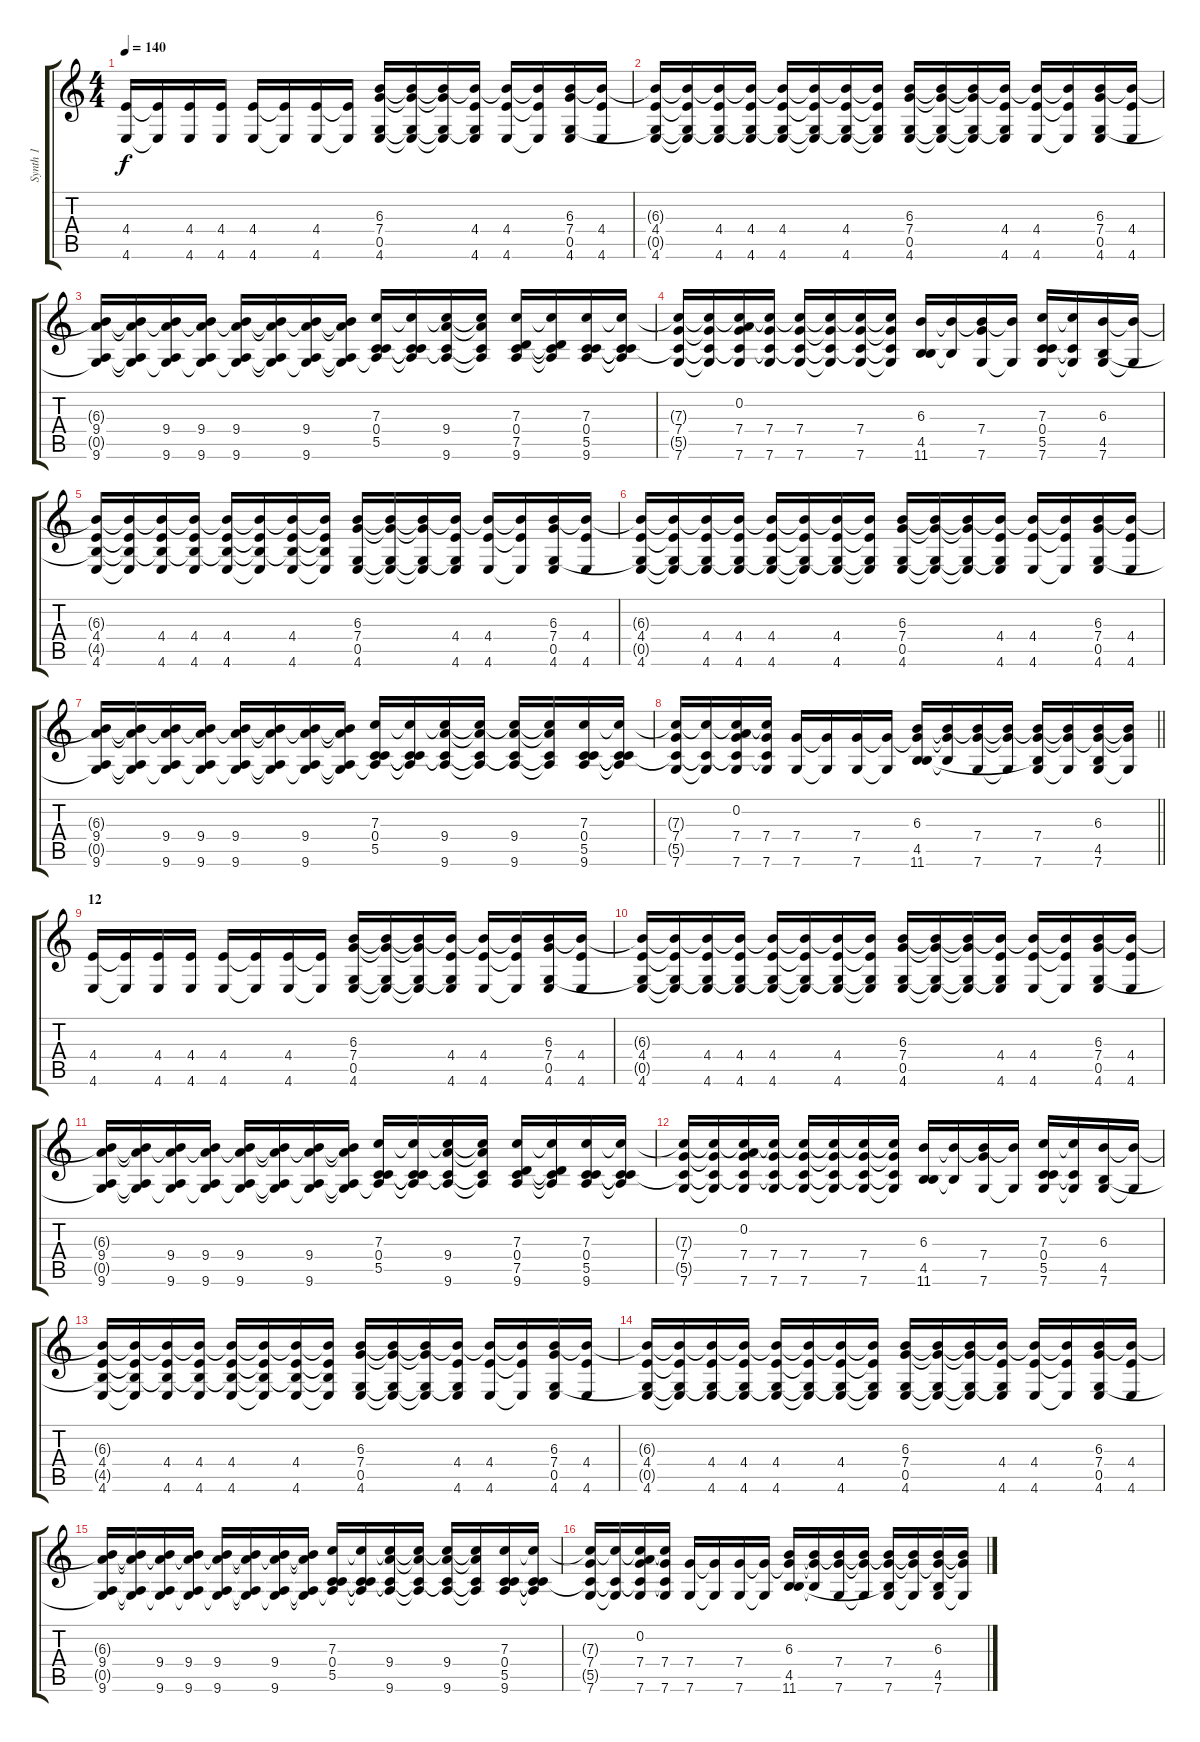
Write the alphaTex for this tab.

\track ("Synth 1" "Synth 1") {instrument brightacousticpiano}
\staff {score tabs}
\tuning (D5 A4 F4 C4 G3 C3) {hide}
\ts (4 4)
\tempo 140
\clef g2
\ks c
(4.4 4.6).16{dy f volume 10} (4.4{t} 4.6{t}).16 (4.4 4.6).16 (4.4 4.6).16 (4.4 4.6).16 (4.4{t} 4.6{t}).16 (4.4 4.6).16 (4.4{t} 4.6{t}).16 (6.3 7.4 0.5 4.6).16 (6.3{t} 7.4{t} 0.5{t} 4.6{t}).16 (6.3{t} 7.4{t} 0.5{t} 4.6{t}).16 (6.3{t} 4.4 0.5{t} 4.6).16 (6.3{t} 4.4 4.6).16 (6.3{t} 4.4{t} 4.6{t}).16 (6.3 7.4 0.5 4.6).16 (6.3{t} 4.4 4.6).16 |
(6.3{t} 4.4 0.5{t} 4.6).16 (6.3{t} 4.4{t} 0.5{t} 4.6{t}).16 (6.3{t} 4.4 0.5{t} 4.6).16 (6.3{t} 4.4 0.5{t} 4.6).16 (6.3{t} 4.4 0.5{t} 4.6).16 (6.3{t} 4.4{t} 0.5{t} 4.6{t}).16 (6.3{t} 4.4 0.5{t} 4.6).16 (6.3{t} 4.4{t} 0.5{t} 4.6{t}).16 (6.3 7.4 0.5 4.6).16 (6.3{t} 7.4{t} 0.5{t} 4.6{t}).16 (6.3{t} 7.4{t} 0.5{t} 4.6{t}).16 (6.3{t} 4.4 0.5{t} 4.6).16 (6.3{t} 4.4 4.6).16 (6.3{t} 4.4{t} 4.6{t}).16 (6.3 7.4 0.5 4.6).16 (6.3{t} 4.4 4.6).16 |
(6.3{t} 9.4 0.5{t} 9.6).16 (6.3{t} 9.4{t} 0.5{t} 9.6{t}).16 (6.3{t} 9.4 0.5{t} 9.6).16 (6.3{t} 9.4 0.5{t} 9.6).16 (6.3{t} 9.4 0.5{t} 9.6).16 (6.3{t} 9.4{t} 0.5{t} 9.6{t}).16 (6.3{t} 9.4 0.5{t} 9.6).16 (6.3{t} 9.4{t} 0.5{t} 9.6{t}).16 (7.3 0.4 5.5 9.6{t}).16 (7.3{t} 0.4{t} 5.5{t} 9.6{t}).16 (7.3{t} 9.4 5.5{t} 9.6).16 (7.3{t} 9.4{t} 5.5{t} 9.6{t}).16 (7.3 0.4 7.5 9.6).16 (7.3{t} 0.4{t} 7.5{t} 9.6{t}).16 (7.3 0.4 5.5 9.6).16 (7.3{t} 0.4{t} 5.5{t} 9.6{t}).16 |
(7.3{t} 7.4 5.5{t} 7.6).16 (7.3{t} 7.4{t} 5.5{t} 7.6{t}).16 (0.2 7.3{t} 7.4 5.5{t} 7.6).16 (7.3{t} 7.4 5.5{t} 7.6).16 (7.3{t} 7.4 5.5{t} 7.6).16 (7.3{t} 7.4{t} 5.5{t} 7.6{t}).16 (7.3{t} 7.4 5.5{t} 7.6).16 (7.3{t} 7.4{t} 5.5{t} 7.6{t}).16 (6.3 4.5 11.6).16 (6.3{t} 11.6{t}).16 (6.3{t} 7.4 7.6).16 (6.3{t} 7.6{t}).16 (7.3 0.4 5.5 7.6).16 (7.3{t} 0.4{t} 7.6{t}).16 (6.3 4.5 7.6).16 (6.3{t} 7.6{t}).16 |
(6.3{t} 4.4 4.5{t} 4.6).16 (6.3{t} 4.4{t} 4.5{t} 4.6{t}).16 (6.3{t} 4.4 4.5{t} 4.6).16 (6.3{t} 4.4 4.5{t} 4.6).16 (6.3{t} 4.4 4.5{t} 4.6).16 (6.3{t} 4.4{t} 4.5{t} 4.6{t}).16 (6.3{t} 4.4 4.5{t} 4.6).16 (6.3{t} 4.4{t} 4.5{t} 4.6{t}).16 (6.3 7.4 0.5 4.6).16 (6.3{t} 7.4{t} 0.5{t} 4.6{t}).16 (6.3{t} 7.4{t} 0.5{t} 4.6{t}).16 (6.3{t} 4.4 0.5{t} 4.6).16 (6.3{t} 4.4 4.6).16 (6.3{t} 4.4{t} 4.6{t}).16 (6.3 7.4 0.5 4.6).16 (6.3{t} 4.4 4.6).16 |
(6.3{t} 4.4 0.5{t} 4.6).16 (6.3{t} 4.4{t} 0.5{t} 4.6{t}).16 (6.3{t} 4.4 0.5{t} 4.6).16 (6.3{t} 4.4 0.5{t} 4.6).16 (6.3{t} 4.4 0.5{t} 4.6).16 (6.3{t} 4.4{t} 0.5{t} 4.6{t}).16 (6.3{t} 4.4 0.5{t} 4.6).16 (6.3{t} 4.4{t} 0.5{t} 4.6{t}).16 (6.3 7.4 0.5 4.6).16 (6.3{t} 7.4{t} 0.5{t} 4.6{t}).16 (6.3{t} 7.4{t} 0.5{t} 4.6{t}).16 (6.3{t} 4.4 0.5{t} 4.6).16 (6.3{t} 4.4 4.6).16 (6.3{t} 4.4{t} 4.6{t}).16 (6.3 7.4 0.5 4.6).16 (6.3{t} 4.4 4.6).16 |
(6.3{t} 9.4 0.5{t} 9.6).16 (6.3{t} 9.4{t} 0.5{t} 9.6{t}).16 (6.3{t} 9.4 0.5{t} 9.6).16 (6.3{t} 9.4 0.5{t} 9.6).16 (6.3{t} 9.4 0.5{t} 9.6).16 (6.3{t} 9.4{t} 0.5{t} 9.6{t}).16 (6.3{t} 9.4 0.5{t} 9.6).16 (6.3{t} 9.4{t} 0.5{t} 9.6{t}).16 (7.3 0.4 5.5 9.6{t}).16 (7.3{t} 0.4{t} 5.5{t} 9.6{t}).16 (7.3{t} 9.4 5.5{t} 9.6).16 (7.3{t} 9.4{t} 5.5{t} 9.6{t}).16 (7.3{t} 9.4 5.5{t} 9.6).16 (7.3{t} 9.4{t} 5.5{t} 9.6{t}).16 (7.3 0.4 5.5 9.6).16 (7.3{t} 0.4{t} 5.5{t} 9.6{t}).16 |
\barLineRight lightlight
(7.3{t} 7.4 5.5{t} 7.6).16 (7.3{t} 5.5{t} 7.6{t}).16 (0.2 7.3{t} 7.4 5.5{t} 7.6).16 (7.3{t} 7.4 5.5{t} 7.6).16 (7.4 7.6).16 (7.4{t} 7.6{t}).16 (7.4 7.6).16 (7.4{t} 7.6{t}).16 (6.3 7.4{t} 4.5 11.6).16 (6.3{t} 7.4{t} 11.6{t}).16 (6.3{t} 7.4 7.6).16 (6.3{t} 7.4{t} 7.6{t}).16 (6.3{t} 7.4 4.5{t} 7.6).16 (6.3{t} 7.4{t} 7.6{t}).16 (6.3 7.4{t} 4.5 7.6).16 (6.3{t} 7.4{t} 7.6{t}).16 |
\section ("" "12")
(4.4 4.6).16{volume 8} (4.4{t} 4.6{t}).16 (4.4 4.6).16 (4.4 4.6).16 (4.4 4.6).16 (4.4{t} 4.6{t}).16 (4.4 4.6).16 (4.4{t} 4.6{t}).16 (6.3 7.4 0.5 4.6).16 (6.3{t} 7.4{t} 0.5{t} 4.6{t}).16 (6.3{t} 7.4{t} 0.5{t} 4.6{t}).16 (6.3{t} 4.4 0.5{t} 4.6).16 (6.3{t} 4.4 4.6).16 (6.3{t} 4.4{t} 4.6{t}).16 (6.3 7.4 0.5 4.6).16 (6.3{t} 4.4 4.6).16 |
(6.3{t} 4.4 0.5{t} 4.6).16 (6.3{t} 4.4{t} 0.5{t} 4.6{t}).16 (6.3{t} 4.4 0.5{t} 4.6).16 (6.3{t} 4.4 0.5{t} 4.6).16 (6.3{t} 4.4 0.5{t} 4.6).16 (6.3{t} 4.4{t} 0.5{t} 4.6{t}).16 (6.3{t} 4.4 0.5{t} 4.6).16 (6.3{t} 4.4{t} 0.5{t} 4.6{t}).16 (6.3 7.4 0.5 4.6).16 (6.3{t} 7.4{t} 0.5{t} 4.6{t}).16 (6.3{t} 7.4{t} 0.5{t} 4.6{t}).16 (6.3{t} 4.4 0.5{t} 4.6).16 (6.3{t} 4.4 4.6).16 (6.3{t} 4.4{t} 4.6{t}).16 (6.3 7.4 0.5 4.6).16 (6.3{t} 4.4 4.6).16 |
(6.3{t} 9.4 0.5{t} 9.6).16 (6.3{t} 9.4{t} 0.5{t} 9.6{t}).16 (6.3{t} 9.4 0.5{t} 9.6).16 (6.3{t} 9.4 0.5{t} 9.6).16 (6.3{t} 9.4 0.5{t} 9.6).16 (6.3{t} 9.4{t} 0.5{t} 9.6{t}).16 (6.3{t} 9.4 0.5{t} 9.6).16 (6.3{t} 9.4{t} 0.5{t} 9.6{t}).16 (7.3 0.4 5.5 9.6{t}).16 (7.3{t} 0.4{t} 5.5{t} 9.6{t}).16 (7.3{t} 9.4 5.5{t} 9.6).16 (7.3{t} 9.4{t} 5.5{t} 9.6{t}).16 (7.3 0.4 7.5 9.6).16 (7.3{t} 0.4{t} 7.5{t} 9.6{t}).16 (7.3 0.4 5.5 9.6).16 (7.3{t} 0.4{t} 5.5{t} 9.6{t}).16 |
(7.3{t} 7.4 5.5{t} 7.6).16 (7.3{t} 7.4{t} 5.5{t} 7.6{t}).16 (0.2 7.3{t} 7.4 5.5{t} 7.6).16 (7.3{t} 7.4 5.5{t} 7.6).16 (7.3{t} 7.4 5.5{t} 7.6).16 (7.3{t} 7.4{t} 5.5{t} 7.6{t}).16 (7.3{t} 7.4 5.5{t} 7.6).16 (7.3{t} 7.4{t} 5.5{t} 7.6{t}).16 (6.3 4.5 11.6).16 (6.3{t} 11.6{t}).16 (6.3{t} 7.4 7.6).16 (6.3{t} 7.6{t}).16 (7.3 0.4 5.5 7.6).16 (7.3{t} 0.4{t} 7.6{t}).16 (6.3 4.5 7.6).16 (6.3{t} 7.6{t}).16 |
(6.3{t} 4.4 4.5{t} 4.6).16 (6.3{t} 4.4{t} 4.5{t} 4.6{t}).16 (6.3{t} 4.4 4.5{t} 4.6).16 (6.3{t} 4.4 4.5{t} 4.6).16 (6.3{t} 4.4 4.5{t} 4.6).16 (6.3{t} 4.4{t} 4.5{t} 4.6{t}).16 (6.3{t} 4.4 4.5{t} 4.6).16 (6.3{t} 4.4{t} 4.5{t} 4.6{t}).16 (6.3 7.4 0.5 4.6).16 (6.3{t} 7.4{t} 0.5{t} 4.6{t}).16 (6.3{t} 7.4{t} 0.5{t} 4.6{t}).16 (6.3{t} 4.4 0.5{t} 4.6).16 (6.3{t} 4.4 4.6).16 (6.3{t} 4.4{t} 4.6{t}).16 (6.3 7.4 0.5 4.6).16 (6.3{t} 4.4 4.6).16 |
(6.3{t} 4.4 0.5{t} 4.6).16 (6.3{t} 4.4{t} 0.5{t} 4.6{t}).16 (6.3{t} 4.4 0.5{t} 4.6).16 (6.3{t} 4.4 0.5{t} 4.6).16 (6.3{t} 4.4 0.5{t} 4.6).16 (6.3{t} 4.4{t} 0.5{t} 4.6{t}).16 (6.3{t} 4.4 0.5{t} 4.6).16 (6.3{t} 4.4{t} 0.5{t} 4.6{t}).16 (6.3 7.4 0.5 4.6).16 (6.3{t} 7.4{t} 0.5{t} 4.6{t}).16 (6.3{t} 7.4{t} 0.5{t} 4.6{t}).16 (6.3{t} 4.4 0.5{t} 4.6).16 (6.3{t} 4.4 4.6).16 (6.3{t} 4.4{t} 4.6{t}).16 (6.3 7.4 0.5 4.6).16 (6.3{t} 4.4 4.6).16 |
(6.3{t} 9.4 0.5{t} 9.6).16 (6.3{t} 9.4{t} 0.5{t} 9.6{t}).16 (6.3{t} 9.4 0.5{t} 9.6).16 (6.3{t} 9.4 0.5{t} 9.6).16 (6.3{t} 9.4 0.5{t} 9.6).16 (6.3{t} 9.4{t} 0.5{t} 9.6{t}).16 (6.3{t} 9.4 0.5{t} 9.6).16 (6.3{t} 9.4{t} 0.5{t} 9.6{t}).16 (7.3 0.4 5.5 9.6{t}).16 (7.3{t} 0.4{t} 5.5{t} 9.6{t}).16 (7.3{t} 9.4 5.5{t} 9.6).16 (7.3{t} 9.4{t} 5.5{t} 9.6{t}).16 (7.3{t} 9.4 5.5{t} 9.6).16 (7.3{t} 9.4{t} 5.5{t} 9.6{t}).16 (7.3 0.4 5.5 9.6).16 (7.3{t} 0.4{t} 5.5{t} 9.6{t}).16 |
(7.3{t} 7.4 5.5{t} 7.6).16 (7.3{t} 5.5{t} 7.6{t}).16 (0.2 7.3{t} 7.4 5.5{t} 7.6).16 (7.3{t} 7.4 5.5{t} 7.6).16 (7.4 7.6).16 (7.4{t} 7.6{t}).16 (7.4 7.6).16 (7.4{t} 7.6{t}).16 (6.3 7.4{t} 4.5 11.6).16 (6.3{t} 7.4{t} 11.6{t}).16 (6.3{t} 7.4 7.6).16 (6.3{t} 7.4{t} 7.6{t}).16 (6.3{t} 7.4 4.5{t} 7.6).16 (6.3{t} 7.4{t} 7.6{t}).16 (6.3 7.4{t} 4.5 7.6).16 (6.3{t} 7.4{t} 7.6{t}).16
